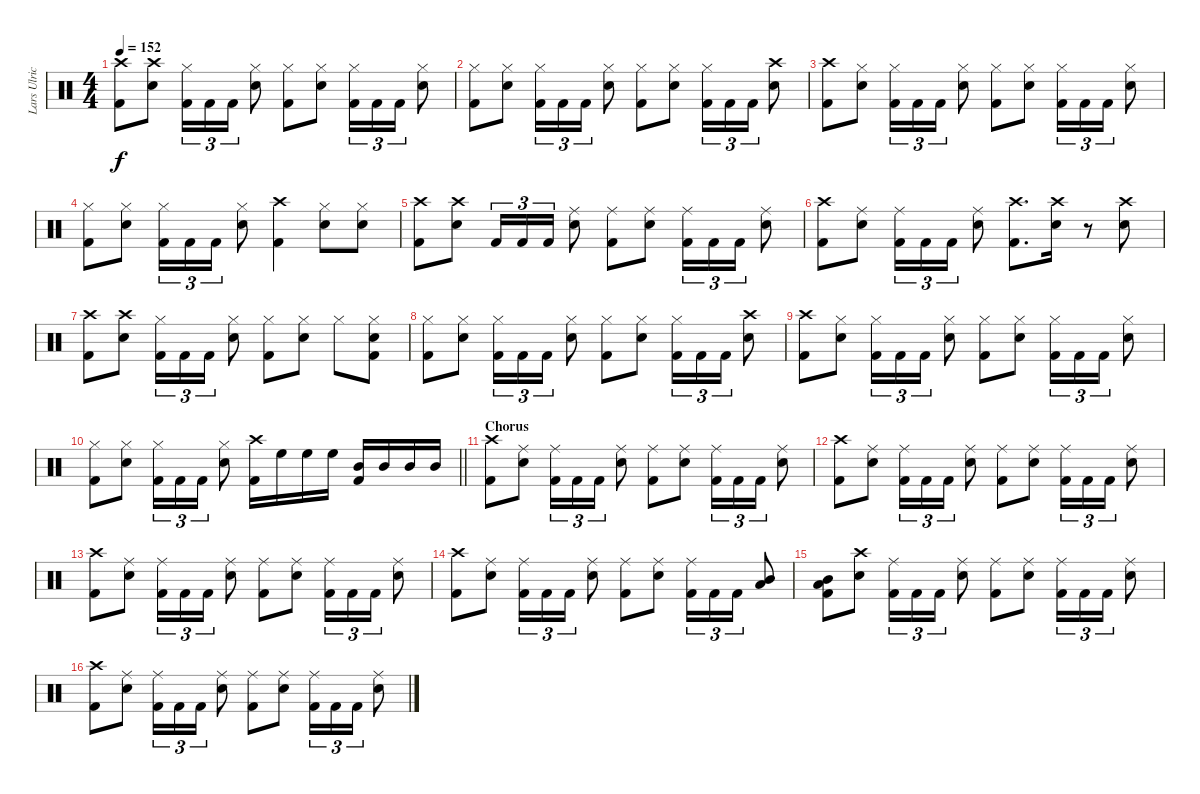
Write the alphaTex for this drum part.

\track ("Lars Ulrich - Drums" "Lars Ulric") {instrument percussion}
\staff {score}
\articulation defaults
\ts (4 4)
\tempo 152
\clef neutral
\ks c
("Crash high (hit)" "Kick (hit) 2").8{dy f} ("Crash high (hit)" "Snare (hit) 2").8 ("Hi-Hat (closed)" "Kick (hit) 2").16{tu (3 2)} "Kick (hit) 2".16{tu (3 2)} "Kick (hit) 2".16{tu (3 2)} ("Hi-Hat (closed)" "Snare (hit) 2").8 ("Hi-Hat (closed)" "Kick (hit) 2").8 ("Hi-Hat (closed)" "Snare (hit) 2").8 ("Hi-Hat (closed)" "Kick (hit) 2").16{tu (3 2)} "Kick (hit) 2".16{tu (3 2)} "Kick (hit) 2".16{tu (3 2)} ("Hi-Hat (closed)" "Snare (hit) 2").8 |
("Hi-Hat (closed)" "Kick (hit) 2").8 ("Hi-Hat (closed)" "Snare (hit) 2").8 ("Hi-Hat (closed)" "Kick (hit) 2").16{tu (3 2)} "Kick (hit) 2".16{tu (3 2)} "Kick (hit) 2".16{tu (3 2)} ("Hi-Hat (closed)" "Snare (hit) 2").8 ("Hi-Hat (closed)" "Kick (hit) 2").8 ("Hi-Hat (closed)" "Snare (hit) 2").8 ("Hi-Hat (closed)" "Kick (hit) 2").16{tu (3 2)} "Kick (hit) 2".16{tu (3 2)} "Kick (hit) 2".16{tu (3 2)} ("Crash high (hit)" "Snare (hit) 2").8 |
("Crash high (hit)" "Kick (hit) 2").8 ("Hi-Hat (closed)" "Snare (hit) 2").8 ("Hi-Hat (closed)" "Kick (hit) 2").16{tu (3 2)} "Kick (hit) 2".16{tu (3 2)} "Kick (hit) 2".16{tu (3 2)} ("Hi-Hat (closed)" "Snare (hit) 2").8 ("Hi-Hat (closed)" "Kick (hit) 2").8 ("Hi-Hat (closed)" "Snare (hit) 2").8 ("Hi-Hat (closed)" "Kick (hit) 2").16{tu (3 2)} "Kick (hit) 2".16{tu (3 2)} "Kick (hit) 2".16{tu (3 2)} ("Hi-Hat (closed)" "Snare (hit) 2").8 |
("Hi-Hat (closed)" "Kick (hit) 2").8 ("Hi-Hat (closed)" "Snare (hit) 2").8 ("Hi-Hat (closed)" "Kick (hit) 2").16{tu (3 2)} "Kick (hit) 2".16{tu (3 2)} "Kick (hit) 2".16{tu (3 2)} ("Hi-Hat (closed)" "Snare (hit) 2").8 ("Crash high (hit)" "Kick (hit) 2").4 ("Hi-Hat (closed)" "Snare (hit) 2").8 ("Hi-Hat (closed)" "Snare (hit) 2").8 |
("Crash high (hit)" "Kick (hit) 2").8 ("Crash high (hit)" "Snare (hit) 2").8 "Kick (hit) 2".16{tu (3 2)} "Kick (hit) 2".16{tu (3 2)} "Kick (hit) 2".16{tu (3 2)} ("Ride (middle)" "Snare (hit) 2").8 ("Ride (middle)" "Kick (hit) 2").8 ("Ride (middle)" "Snare (hit) 2").8 ("Ride (middle)" "Kick (hit) 2").16{tu (3 2)} "Kick (hit) 2".16{tu (3 2)} "Kick (hit) 2".16{tu (3 2)} ("Ride (middle)" "Snare (hit) 2").8 |
("Crash high (hit)" "Kick (hit) 2").8 ("Ride (middle)" "Snare (hit) 2").8 ("Ride (middle)" "Kick (hit) 2").16{tu (3 2)} "Kick (hit) 2".16{tu (3 2)} "Kick (hit) 2".16{tu (3 2)} ("Ride (middle)" "Snare (hit) 2").8 ("Crash high (hit)" "Kick (hit) 2").8{d} ("Crash high (hit)" "Snare (hit) 2").16 r.8 ("Crash high (hit)" "Snare (hit) 2").8 |
("Crash high (hit)" "Kick (hit) 2").8 ("Crash high (hit)" "Snare (hit) 2").8 ("Hi-Hat (closed)" "Kick (hit) 2").16{tu (3 2)} "Kick (hit) 2".16{tu (3 2)} "Kick (hit) 2".16{tu (3 2)} ("Hi-Hat (closed)" "Snare (hit) 2").8 ("Hi-Hat (closed)" "Kick (hit) 2").8 ("Hi-Hat (closed)" "Snare (hit) 2").8 "Hi-Hat (closed)".8 ("Hi-Hat (closed)" "Snare (hit) 2" "Kick (hit) 2").8 |
("Hi-Hat (closed)" "Kick (hit) 2").8 ("Hi-Hat (closed)" "Snare (hit) 2").8 ("Hi-Hat (closed)" "Kick (hit) 2").16{tu (3 2)} "Kick (hit) 2".16{tu (3 2)} "Kick (hit) 2".16{tu (3 2)} ("Hi-Hat (closed)" "Snare (hit) 2").8 ("Hi-Hat (closed)" "Kick (hit) 2").8 ("Hi-Hat (closed)" "Snare (hit) 2").8 ("Hi-Hat (closed)" "Kick (hit) 2").16{tu (3 2)} "Kick (hit) 2".16{tu (3 2)} "Kick (hit) 2".16{tu (3 2)} ("Crash high (hit)" "Snare (hit) 2").8 |
("Crash high (hit)" "Kick (hit) 2").8 ("Hi-Hat (closed)" "Snare (hit) 2").8 ("Hi-Hat (closed)" "Kick (hit) 2").16{tu (3 2)} "Kick (hit) 2".16{tu (3 2)} "Kick (hit) 2".16{tu (3 2)} ("Hi-Hat (closed)" "Snare (hit) 2").8 ("Hi-Hat (closed)" "Kick (hit) 2").8 ("Hi-Hat (closed)" "Snare (hit) 2").8 ("Hi-Hat (closed)" "Kick (hit) 2").16{tu (3 2)} "Kick (hit) 2".16{tu (3 2)} "Kick (hit) 2".16{tu (3 2)} ("Hi-Hat (closed)" "Snare (hit) 2").8 |
\barLineRight lightlight
("Hi-Hat (closed)" "Kick (hit) 2").8 ("Hi-Hat (closed)" "Snare (hit) 2").8 ("Hi-Hat (closed)" "Kick (hit) 2").16{tu (3 2)} "Kick (hit) 2".16{tu (3 2)} "Kick (hit) 2".16{tu (3 2)} ("Hi-Hat (closed)" "Snare (hit) 2").8 ("Crash high (hit)" "Kick (hit) 2").16 "High Floor Tom (hit)".16 "High Floor Tom (hit)".16 "High Floor Tom (hit)".16 ("Mid Tom (hit)" "Kick (hit) 2").16 "Mid Tom (hit)".16 "Mid Tom (hit)".16 "Mid Tom (hit)".16 |
\section ("" "Chorus")
("Crash high (hit)" "Kick (hit) 2").8 ("Ride (middle)" "Snare (hit) 2").8 ("Ride (middle)" "Kick (hit) 2").16{tu (3 2)} "Kick (hit) 2".16{tu (3 2)} "Kick (hit) 2".16{tu (3 2)} ("Ride (middle)" "Snare (hit) 2").8 ("Ride (middle)" "Kick (hit) 2").8 ("Ride (middle)" "Snare (hit) 2").8 ("Ride (middle)" "Kick (hit) 2").16{tu (3 2)} "Kick (hit) 2".16{tu (3 2)} "Kick (hit) 2".16{tu (3 2)} ("Ride (middle)" "Snare (hit) 2").8 |
("Crash high (hit)" "Kick (hit) 2").8 ("Ride (middle)" "Snare (hit) 2").8 ("Ride (middle)" "Kick (hit) 2").16{tu (3 2)} "Kick (hit) 2".16{tu (3 2)} "Kick (hit) 2".16{tu (3 2)} ("Ride (middle)" "Snare (hit) 2").8 ("Ride (middle)" "Kick (hit) 2").8 ("Ride (middle)" "Snare (hit) 2").8 ("Ride (middle)" "Kick (hit) 2").16{tu (3 2)} "Kick (hit) 2".16{tu (3 2)} "Kick (hit) 2".16{tu (3 2)} ("Ride (middle)" "Snare (hit) 2").8 |
("Crash high (hit)" "Kick (hit) 2").8 ("Ride (middle)" "Snare (hit) 2").8 ("Ride (middle)" "Kick (hit) 2").16{tu (3 2)} "Kick (hit) 2".16{tu (3 2)} "Kick (hit) 2".16{tu (3 2)} ("Ride (middle)" "Snare (hit) 2").8 ("Ride (middle)" "Kick (hit) 2").8 ("Ride (middle)" "Snare (hit) 2").8 ("Ride (middle)" "Kick (hit) 2").16{tu (3 2)} "Kick (hit) 2".16{tu (3 2)} "Kick (hit) 2".16{tu (3 2)} ("Ride (middle)" "Snare (hit) 2").8 |
("Crash high (hit)" "Kick (hit) 2").8 ("Ride (middle)" "Snare (hit) 2").8 ("Ride (middle)" "Kick (hit) 2").16{tu (3 2)} "Kick (hit) 2".16{tu (3 2)} "Kick (hit) 2".16{tu (3 2)} ("Ride (middle)" "Snare (hit) 2").8 ("Ride (middle)" "Kick (hit) 2").8 ("Ride (middle)" "Snare (hit) 2").8 ("Ride (middle)" "Kick (hit) 2").16{tu (3 2)} "Kick (hit) 2".16{tu (3 2)} "Kick (hit) 2".16{tu (3 2)} ("Mid Tom (hit)" "Low Tom (hit)").8 |
("Mid Tom (hit)" "Low Tom (hit)" "Kick (hit) 2").8 ("Crash high (hit)" "Snare (hit) 2").8 ("Ride (middle)" "Kick (hit) 2").16{tu (3 2)} "Kick (hit) 2".16{tu (3 2)} "Kick (hit) 2".16{tu (3 2)} ("Ride (middle)" "Snare (hit) 2").8 ("Ride (middle)" "Kick (hit) 2").8 ("Ride (middle)" "Snare (hit) 2").8 ("Ride (middle)" "Kick (hit) 2").16{tu (3 2)} "Kick (hit) 2".16{tu (3 2)} "Kick (hit) 2".16{tu (3 2)} ("Ride (middle)" "Snare (hit) 2").8 |
("Crash high (hit)" "Kick (hit) 2").8 ("Ride (middle)" "Snare (hit) 2").8 ("Ride (middle)" "Kick (hit) 2").16{tu (3 2)} "Kick (hit) 2".16{tu (3 2)} "Kick (hit) 2".16{tu (3 2)} ("Ride (middle)" "Snare (hit) 2").8 ("Ride (middle)" "Kick (hit) 2").8 ("Ride (middle)" "Snare (hit) 2").8 ("Ride (middle)" "Kick (hit) 2").16{tu (3 2)} "Kick (hit) 2".16{tu (3 2)} "Kick (hit) 2".16{tu (3 2)} ("Ride (middle)" "Snare (hit) 2").8
